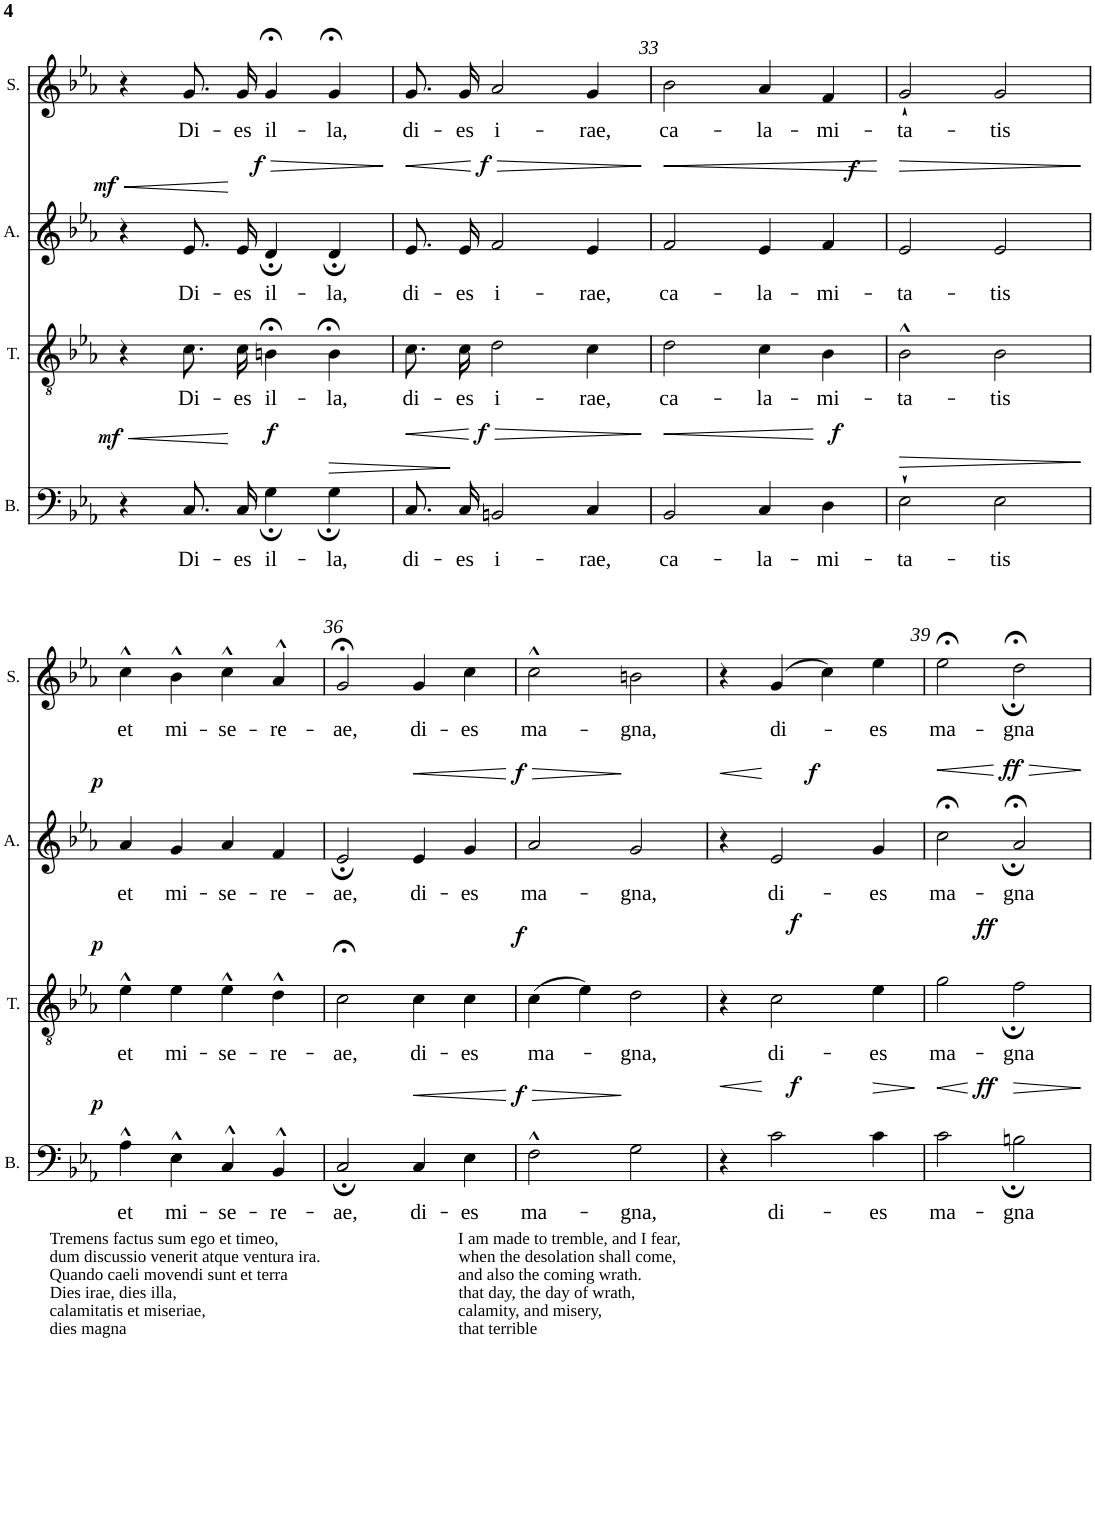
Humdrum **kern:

**kern	**text	**dynam	**kern	**text	**dynam	**kern	**text	**dynam	**kern	**text
*part4	*part4	*part4	*part3	*part3	*part3	*part2	*part2	*part2	*part1	*part1
*staff4	*staff4	*staff4	*staff3	*staff3	*staff3	*staff2	*staff2	*staff2	*staff1	*staff1
*I"Bass	*	*	*I"Tenor	*	*	*I"Alto	*	*	*I"Soprano	*
*I'B.	*	*	*I'T.	*	*	*I'A.	*	*	*I'S.	*
!!LO:PB:g=z
*clefF4	*	*	*clefGv2	*	*	*clefG2	*	*	*clefG2	*
*k[b-e-a-]	*	*	*k[b-e-a-]	*	*	*k[b-e-a-]	*	*	*k[b-e-a-]	*
*E-:	*	*	*E-:	*	*	*E-:	*	*	*E-:	*
*M4/4	*	*	*M4/4	*	*	*M4/4	*	*	*M4/4	*
*met(c)	*	*	*met(c)	*	*	*met(c)	*	*	*met(c)	*
=31	=31	=31	=31	=31	=31	=31	=31	=31	=31	=31
!	!	!LO:HP:b	!	!	!	!	!	!LO:HP:b	!	!
!	!	!LO:DY:n=1:a	!	!	!	!	!	!LO:DY:n=1:a	!	!
4r	.	< mf	4r	.	.	4r	.	< mf	4r	.
!	!LO:LY:b	!	!	!LO:LY:b	!	!	!LO:LY:b	!	!	!LO:LY:b
8.C/L	Di-	.	8.c\L	Di-	.	8.e-/L	Di-	.	8.g/L	Di-
!	!LO:LY:b	!	!	!LO:LY:b	!	!	!LO:LY:b	!	!	!LO:LY:b
16C/Jk	-es	[	16c\Jk	-es	.	16e-/Jk	-es	[	16g/Jk	-es
!	!LO:LY:b	!LO:DY:n=2:a	!	!LO:LY:b	!	!	!LO:LY:b	!LO:HP:b	!	!LO:LY:b
!	!	!	!	!	!	!	!	!LO:DY:n=2:a	!	!
4G;\	il-	f	4Bn;<\	il-	.	4d;/	il-	> f	4g;</	il-
!	!LO:LY:b	!LO:HP:b	!	!LO:LY:b	!	!	!LO:LY:b	!	!	!LO:LY:b
4G\	-la,	>	4B\	-la,	.	4d;/	-la,	.	4g;</	-la,
.	.	.	.	.	.	.	.	]	.	.
=32	=32	=32	=32	=32	=32	=32	=32	=32	=32	=32
!	!LO:LY:b	!LO:HP:b	!	!LO:LY:b	!	!	!LO:LY:b	!LO:HP:b	!	!LO:LY:b
8.C/L	di-	<	8.c\L	di-	.	8.e-/L	di-	<	8.g/L	di-
!	!LO:LY:b	!	!	!LO:LY:b	!	!	!LO:LY:b	!	!	!LO:LY:b
16C/Jk	-es	]	16c\Jk	-es	.	16e-/Jk	-es	.	16g/Jk	-es
!	!LO:LY:b	!LO:HP:n=1:b	!	!LO:LY:b	!	!	!LO:LY:b	!LO:HP:n=1:b	!	!LO:LY:b
!	!	!LO:DY:n=1:a	!	!	!	!	!	!LO:DY:n=1:a	!	!
2BBn/	i-	[ > f	2d\	i-	.	2f/	i-	[ > f	2a-/	i-
!	!LO:LY:b	!	!	!LO:LY:b	!	!	!LO:LY:b	!	!	!LO:LY:b
4C/	-rae,	.	4c\	-rae,	.	4e-/	-rae,	.	4g/	-rae,
.	.	]	.	.	.	.	.	]	.	.
=33	=33	=33	=33	=33	=33	=33	=33	=33	=33	=33
!	!LO:LY:b	!LO:HP:b	!	!LO:LY:b	!	!	!LO:LY:b	!LO:HP:b	!	!LO:LY:b
2BB-/	ca-	<	2d\	ca-	.	2f/	ca-	<	2b-\	ca-
!	!LO:LY:b	!	!	!LO:LY:b	!	!	!LO:LY:b	!	!	!LO:LY:b
4C/	-la-	.	4c\	-la-	.	4e-/	-la-	.	4a-/	-la-
!	!LO:LY:b	!LO:DY:n=1:a	!	!LO:LY:b	!	!	!LO:LY:b	!LO:DY:a	!	!LO:LY:b
4D\	-mi-	[ f	4B-\	-mi-	.	4f/	-mi-	f	4f/	-mi-
.	.	.	.	.	.	.	.	[	.	.
=34	=34	=34	=34	=34	=34	=34	=34	=34	=34	=34
!	!LO:LY:b	!LO:HP:b	!	!LO:LY:b	!	!	!LO:LY:b	!LO:HP:b	!	!LO:LY:b
2E-`\	-ta-	>	2B-^^\	-ta-	.	2e-/	-ta-	>	2g`/	-ta-
!	!LO:LY:b	!	!	!LO:LY:b	!	!	!LO:LY:b	!	!	!LO:LY:b
2E-\	-tis	.	2B-\	-tis	.	2e-/	-tis	.	2g/	-tis
.	.	]	.	.	.	.	.	]	.	.
!!LO:LB:g=z
=35	=35	=35	=35	=35	=35	=35	=35	=35	=35	=35
!LO:TX:b:t=Tremens factus sum ego et timeo,	!	!	!	!	!	!	!	!	!	!
!LO:TX:b:t=dum discussio venerit atque ventura ira.	!	!	!	!	!	!	!	!	!	!
!LO:TX:b:t=Quando caeli movendi sunt et terra	!	!	!	!	!	!	!	!	!	!
!LO:TX:b:t=Dies irae, dies illa,	!	!	!	!	!	!	!	!	!	!
!LO:TX:b:t=calamitatis et miseriae,	!	!	!	!	!	!	!	!	!	!
!LO:TX:b:t=dies magna	!	!	!	!	!	!	!	!	!	!
!	!LO:LY:b	!LO:DY:a	!	!LO:LY:b	!LO:DY:a	!	!LO:LY:b	!LO:DY:a	!	!LO:LY:b
4A-^^\	et	p	4e-^^\	et	p	4a-/	et	p	4cc^^\	et
!	!LO:LY:b	!	!	!LO:LY:b	!	!	!LO:LY:b	!	!	!LO:LY:b
4E-^^\	mi-	.	4e-\	mi-	.	4g/	mi-	.	4b-^^\	mi-
!	!LO:LY:b	!	!	!LO:LY:b	!	!	!LO:LY:b	!	!	!LO:LY:b
4C^^/	-se-	.	4e-^^\	-se-	.	4a-/	-se-	.	4cc^^\	-se-
!	!LO:LY:b	!	!	!LO:LY:b	!	!	!LO:LY:b	!	!	!LO:LY:b
4BB-^^/	-re-	.	4d^^\	-re-	.	4f/	-re-	.	4a-^^/	-re-
=36	=36	=36	=36	=36	=36	=36	=36	=36	=36	=36
!	!LO:LY:b	!	!	!LO:LY:b	!	!	!LO:LY:b	!	!	!LO:LY:b
2C;/	-ae,	.	2c;<\	-ae,	.	2e-;/	-ae,	.	2g;</	-ae,
!	!LO:LY:b	!LO:HP:b	!	!LO:LY:b	!	!	!LO:LY:b	!LO:HP:b	!	!LO:LY:b
4C/	di-	<	4c\	di-	.	4e-/	di-	<	4g/	di-
!	!LO:LY:b	!	!	!LO:LY:b	!	!	!LO:LY:b	!	!	!LO:LY:b
4E-\	-es	.	4c\	-es	.	4g/	-es	.	4cc\	-es
.	.	[	.	.	.	.	.	[	.	.
=37	=37	=37	=37	=37	=37	=37	=37	=37	=37	=37
!LO:TX:b:t=I am made to tremble, and I fear,	!	!	!	!	!	!	!	!	!	!
!LO:TX:b:t=when the desolation shall come,	!	!	!	!	!	!	!	!	!	!
!LO:TX:b:t=and also the coming wrath.	!	!	!	!	!	!	!	!	!	!
!LO:TX:b:t=that day, the day of wrath,	!	!	!	!	!	!	!	!	!	!
!LO:TX:b:t=calamity, and misery,	!	!	!	!	!	!	!	!	!	!
!LO:TX:b:t=that terrible	!	!	!	!	!	!	!	!	!	!
!	!LO:LY:b	!LO:HP:b	!	!LO:LY:b	!	!	!LO:LY:b	!LO:HP:b	!	!LO:LY:b
!	!	!LO:DY:n=1:a	!	!	!LO:DY:a	!	!	!LO:DY:n=1:a	!	!
2F^^\	ma-	> f	(4c\	ma-	f	2a-/	ma-	> f	2cc^^\	ma-
.	.	.	4e-\)	.	.	.	.	.	.	.
!	!LO:LY:b	!	!	!LO:LY:b	!	!	!LO:LY:b	!	!	!LO:LY:b
2G\	-gna,	]	2d\	-gna,	.	2g/	-gna,	]	2bn\	-gna,
=38	=38	=38	=38	=38	=38	=38	=38	=38	=38	=38
!	!	!LO:HP:b	!	!	!	!	!	!LO:HP:b	!	!
*	*	*	*	*	*	*^	*	*	*	*
4r	.	<	4r	.	.	4r	2ryy	.	<	4r	.
!	!LO:LY:b	!LO:DY:n=1:a	!	!LO:LY:b	!LO:DY:a	!	!	!LO:LY:b	!	!	!LO:LY:b
2c\	di-	[ f	2c\	di-	f	2e-/	.	di-	[	(4g/	di-
!	!	!	!	!	!	!	!	!	!LO:DY:a	!	!
.	.	.	.	.	.	.	2ryy	.	f	4cc\)	.
!	!LO:LY:b	!LO:HP:b	!	!LO:LY:b	!	!	!	!LO:LY:b	!	!	!LO:LY:b
4c\	-es	>	4e-\	-es	.	4g/	.	-es	.	4ee-\	-es
.	.	]	.	.	.	.	.	.	.	.	.
=39	=39	=39	=39	=39	=39	=39	=39	=39	=39	=39	=39
!	!LO:LY:b	!LO:HP:b	!	!LO:LY:b	!	!	!	!LO:LY:b	!LO:HP:b	!	!LO:LY:b
*	*	*	*	*	*	*v	*v	*	*	*	*
2c\	ma-	<	2g\	ma-	.	2cc;<\	ma-	<	2ee-;<\	ma-
!	!LO:LY:b	!LO:HP:n=1:b	!	!LO:LY:b	!	!	!LO:LY:b	!LO:HP:n=1:b	!	!LO:LY:b
!	!	!LO:DY:n=1:a	!	!	!LO:DY:a	!	!	!LO:DY:n=1:a	!	!
2Bn\	-gna	[ > ff	2f\	-gna	ff	2a-;</	-gna	[ > ff	2dd;<\	-gna
.	.	]	.	.	.	.	.	]	.	.
=	=	=	=	=	=	=	=	=	=	=
*-	*-	*-	*-	*-	*-	*-	*-	*-	*-	*-
